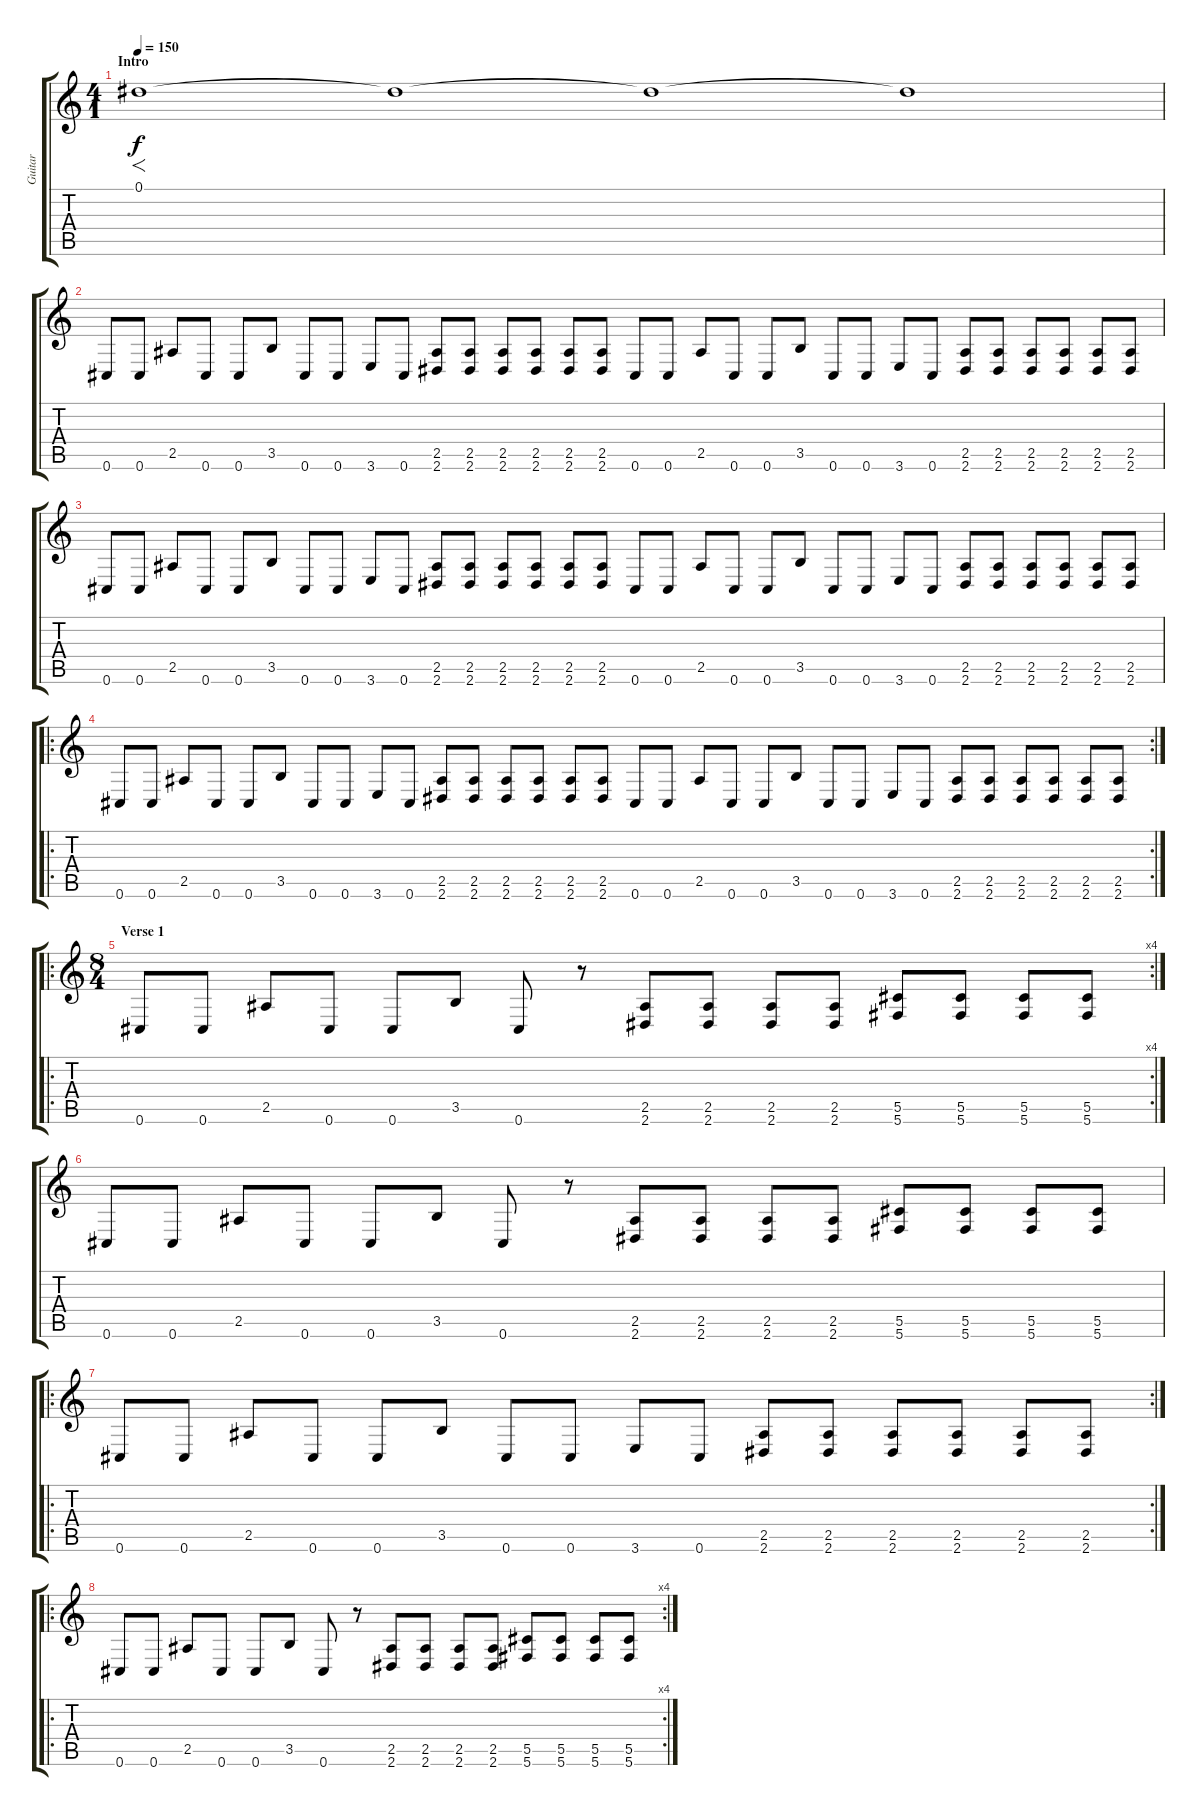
\track ("Guitar" "Guitar") {instrument distortionguitar}
\staff {score tabs}
\tuning (Eb4 Bb3 Gb3 Db3 Ab2 Db2) {hide}
\ts (4 1)
\section ("" "Intro")
\tempo 150
\clef g2
\ks c
0.1.1{f dy f instrument distortionguitar} 0.1{t}.1 0.1{t}.1 0.1{t}.1 |
0.6.8 0.6.8 2.5.8 0.6.8 0.6.8 3.5.8 0.6.8 0.6.8 3.6.8 0.6.8 (2.5 2.6).8 (2.5 2.6).8 (2.5 2.6).8 (2.5 2.6).8 (2.5 2.6).8 (2.5 2.6).8 0.6.8 0.6.8 2.5.8 0.6.8 0.6.8 3.5.8 0.6.8 0.6.8 3.6.8 0.6.8 (2.5 2.6).8 (2.5 2.6).8 (2.5 2.6).8 (2.5 2.6).8 (2.5 2.6).8 (2.5 2.6).8 |
0.6.8 0.6.8 2.5.8 0.6.8 0.6.8 3.5.8 0.6.8 0.6.8 3.6.8 0.6.8 (2.5 2.6).8 (2.5 2.6).8 (2.5 2.6).8 (2.5 2.6).8 (2.5 2.6).8 (2.5 2.6).8 0.6.8 0.6.8 2.5.8 0.6.8 0.6.8 3.5.8 0.6.8 0.6.8 3.6.8 0.6.8 (2.5 2.6).8 (2.5 2.6).8 (2.5 2.6).8 (2.5 2.6).8 (2.5 2.6).8 (2.5 2.6).8 |
\ro
\rc 2
0.6.8 0.6.8 2.5.8 0.6.8 0.6.8 3.5.8 0.6.8 0.6.8 3.6.8 0.6.8 (2.5 2.6).8 (2.5 2.6).8 (2.5 2.6).8 (2.5 2.6).8 (2.5 2.6).8 (2.5 2.6).8 0.6.8 0.6.8 2.5.8 0.6.8 0.6.8 3.5.8 0.6.8 0.6.8 3.6.8 0.6.8 (2.5 2.6).8 (2.5 2.6).8 (2.5 2.6).8 (2.5 2.6).8 (2.5 2.6).8 (2.5 2.6).8 |
\ro
\rc 4
\ts (8 4)
\section ("" "Verse 1")
0.6.8 0.6.8 2.5.8 0.6.8 0.6.8 3.5.8 0.6.8 r.8 (2.5 2.6).8 (2.5 2.6).8 (2.5 2.6).8 (2.5 2.6).8 (5.5 5.6).8 (5.5 5.6).8 (5.5 5.6).8 (5.5 5.6).8 |
0.6.8 0.6.8 2.5.8 0.6.8 0.6.8 3.5.8 0.6.8 r.8 (2.5 2.6).8 (2.5 2.6).8 (2.5 2.6).8 (2.5 2.6).8 (5.5 5.6).8 (5.5 5.6).8 (5.5 5.6).8 (5.5 5.6).8 |
\ro
\rc 2
0.6.8 0.6.8 2.5.8 0.6.8 0.6.8 3.5.8 0.6.8 0.6.8 3.6.8 0.6.8 (2.5 2.6).8 (2.5 2.6).8 (2.5 2.6).8 (2.5 2.6).8 (2.5 2.6).8 (2.5 2.6).8 |
\ro
\rc 4
0.6.8 0.6.8 2.5.8 0.6.8 0.6.8 3.5.8 0.6.8 r.8 (2.5 2.6).8 (2.5 2.6).8 (2.5 2.6).8 (2.5 2.6).8 (5.5 5.6).8 (5.5 5.6).8 (5.5 5.6).8 (5.5 5.6).8
